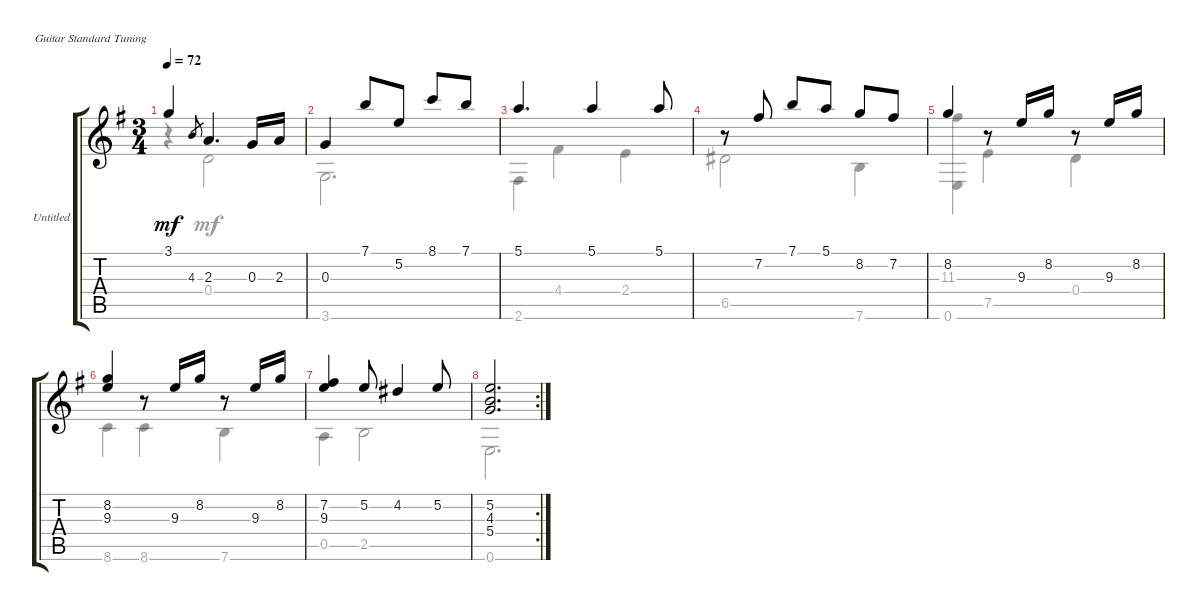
\bracketExtendMode groupsimilarinstruments
\firstSystemTrackNameOrientation horizontal
\otherSystemsTrackNameOrientation horizontal
\track ("Untitled" "Untitled") {instrument acousticguitarnylon}
\staff {score tabs}
\tuning (E4 B3 G3 D3 A2 E2)
\voice
\ts (3 4)
\tempo 72
\clef g2
\ks eminor
3.1.4{dy mf} 4.3.8{gr} 2.3.4{d} 0.3.16 2.3.16 |
0.3.4 7.1.8 5.2.8 8.1.8 7.1.8 |
5.1.4{d} 5.1.4 5.1.8 |
r.8 7.2.8 7.1.8 5.1.8 8.2.8 7.2.8 |
8.2.4 r.8 9.3.16 8.2.16 r.8 9.3.16 8.2.16 |
(8.2 9.3).4 r.8 9.3.16 8.2.16 r.8 9.3.16 8.2.16 |
(7.2 9.3).4 5.2.8 4.2.4 5.2.8 |
\rc 2
(5.2 4.3 5.4).2{d}
\voice
\clef g2
\ottava regular
\simile none
\ks eminor
r.4{dy mf} 0.4.2 |
3.6.2{d} |
2.6.4 4.4.4 2.4.4 |
6.5.2 7.6.4 |
(11.3 0.6).4 7.5.4 0.4.4 |
8.6.4 8.6.4 7.6.4 |
0.5.4 2.5.2 |
0.6.2{d}
